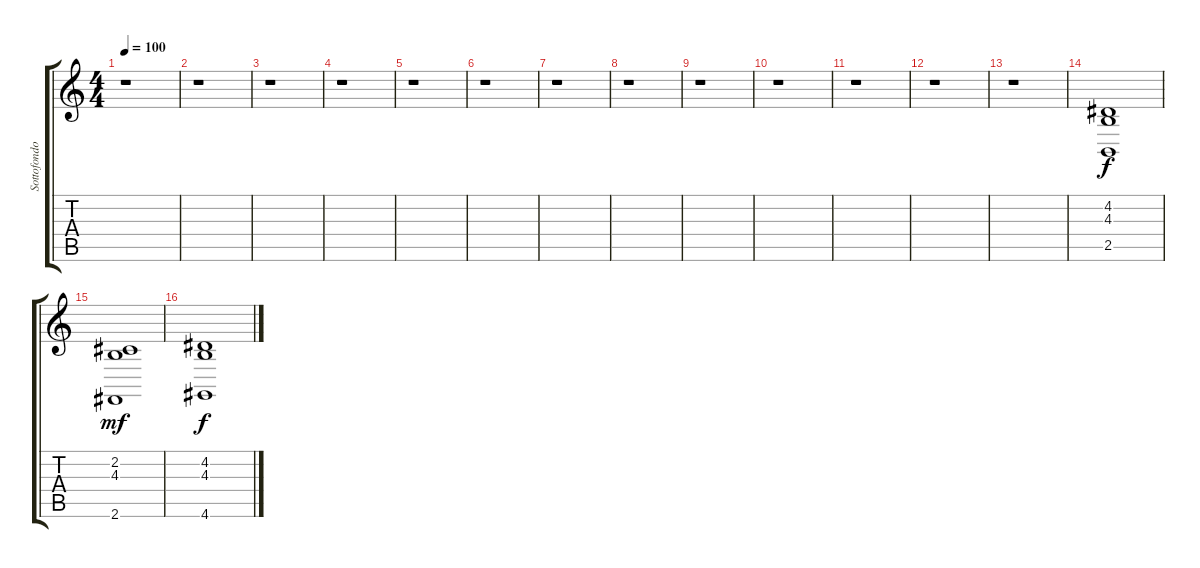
\track ("Sottofondo3" "Sottofondo") {instrument vibraphone}
\staff {score tabs}
\tuning (E4 B3 G3 D3 A2 E2) {hide}
\ts (4 4)
\tempo 100
\clef g2
\ks c
r.1{dy f} |
r.1 |
r.1 |
r.1 |
r.1 |
r.1 |
r.1 |
r.1 |
r.1 |
r.1 |
r.1 |
r.1 |
r.1 |
(4.2 4.3 2.5).1 |
(2.2 4.3 2.6).1{dy mf} |
(4.2 4.3 4.6).1{dy f}
